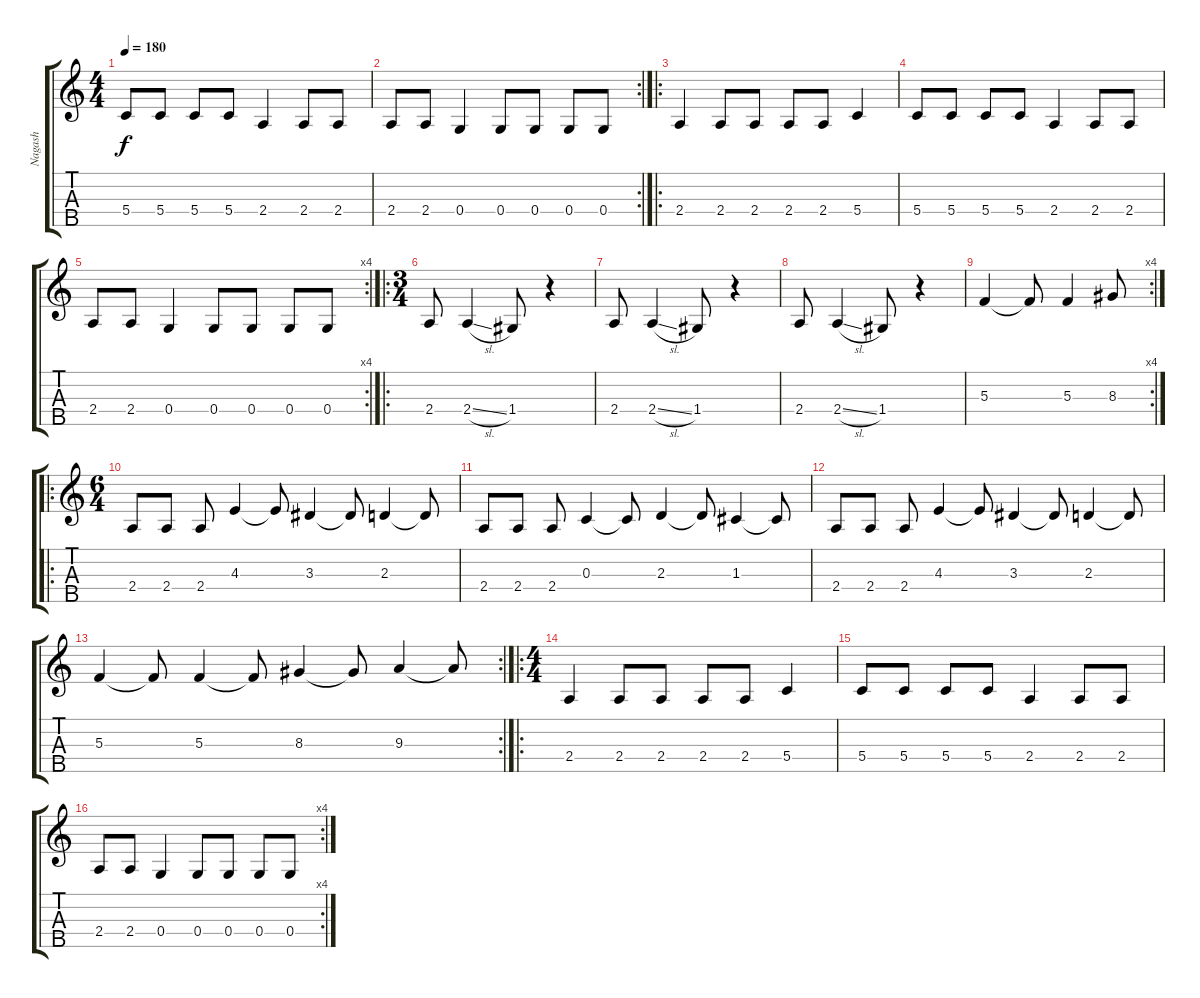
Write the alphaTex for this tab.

\track ("Nagash" "Nagash") {instrument electricbasspick}
\staff {score tabs}
\tuning (A3 F3 C3 G2 D4) {hide}
\ts (4 4)
\tempo 180
\clef g2
\ks c
5.4.8{dy f} 5.4.8 5.4.8 5.4.8 2.4.4 2.4.8 2.4.8 |
\rc 2
2.4.8 2.4.8 0.4.4 0.4.8 0.4.8 0.4.8 0.4.8 |
\ro
2.4.4 2.4.8 2.4.8 2.4.8 2.4.8 5.4.4 |
5.4.8 5.4.8 5.4.8 5.4.8 2.4.4 2.4.8 2.4.8 |
\rc 4
2.4.8 2.4.8 0.4.4 0.4.8 0.4.8 0.4.8 0.4.8 |
\ro
\ts (3 4)
2.4.8 2.4{sl}.4 1.4.8 r.4 |
2.4.8 2.4{sl}.4 1.4.8 r.4 |
2.4.8 2.4{sl}.4 1.4.8 r.4 |
\rc 4
5.3.4 5.3{t}.8 5.3.4 8.3.8 |
\ro
\ts (6 4)
2.4.8 2.4.8 2.4.8 4.3.4 4.3{t}.8 3.3.4 3.3{t}.8 2.3.4 2.3{t}.8 |
2.4.8 2.4.8 2.4.8 0.3.4 0.3{t}.8 2.3.4 2.3{t}.8 1.3.4 1.3{t}.8 |
2.4.8 2.4.8 2.4.8 4.3.4 4.3{t}.8 3.3.4 3.3{t}.8 2.3.4 2.3{t}.8 |
\rc 2
5.3.4 5.3{t}.8 5.3.4 5.3{t}.8 8.3.4 8.3{t}.8 9.3.4 9.3{t}.8 |
\ro
\ts (4 4)
2.4.4 2.4.8 2.4.8 2.4.8 2.4.8 5.4.4 |
5.4.8 5.4.8 5.4.8 5.4.8 2.4.4 2.4.8 2.4.8 |
\rc 4
2.4.8 2.4.8 0.4.4 0.4.8 0.4.8 0.4.8 0.4.8
